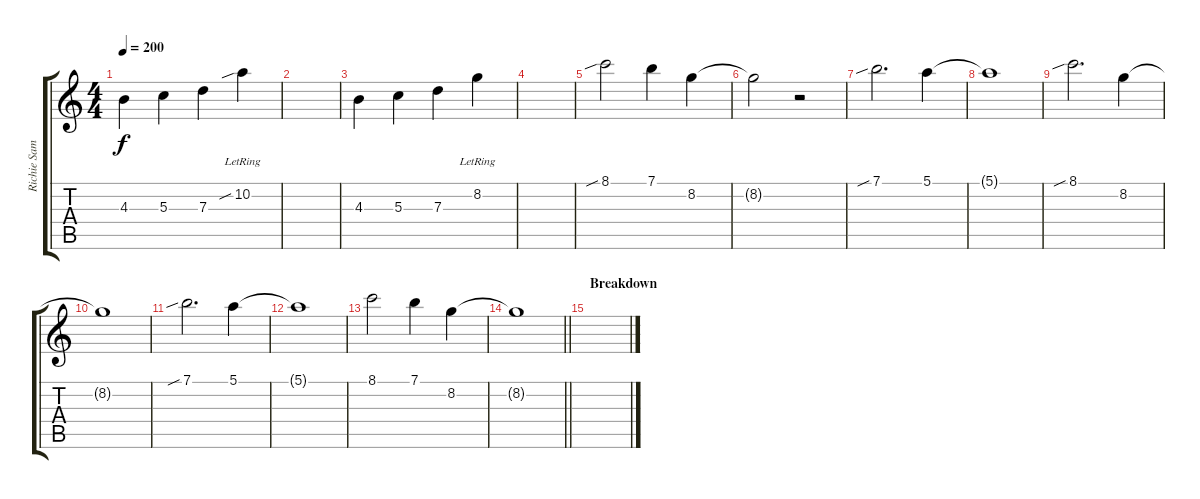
\track ("Richie Sambora" "Richie Sam") {instrument distortionguitar}
\staff {score tabs}
\tuning (E4 B3 G3 D3 A2 E2) {hide}
\ts (4 4)
\tempo 200
\clef g2
\ks c
4.3.4{dy f} 5.3.4 7.3.4 10.2{sib lr}.4 |
|
4.3.4 5.3.4 7.3.4 8.2{lr}.4 |
|
8.1{sib}.2 7.1.4 8.2.4 |
8.2{t}.2 r.2 |
7.1{sib}.2{d} 5.1.4 |
5.1{t}.1 |
8.1{sib}.2{d} 8.2.4 |
8.2{t}.1 |
7.1{sib}.2{d} 5.1.4 |
5.1{t}.1 |
8.1.2 7.1.4 8.2.4 |
\barLineRight lightlight
8.2{t}.1 |
\section ("" "Breakdown")
